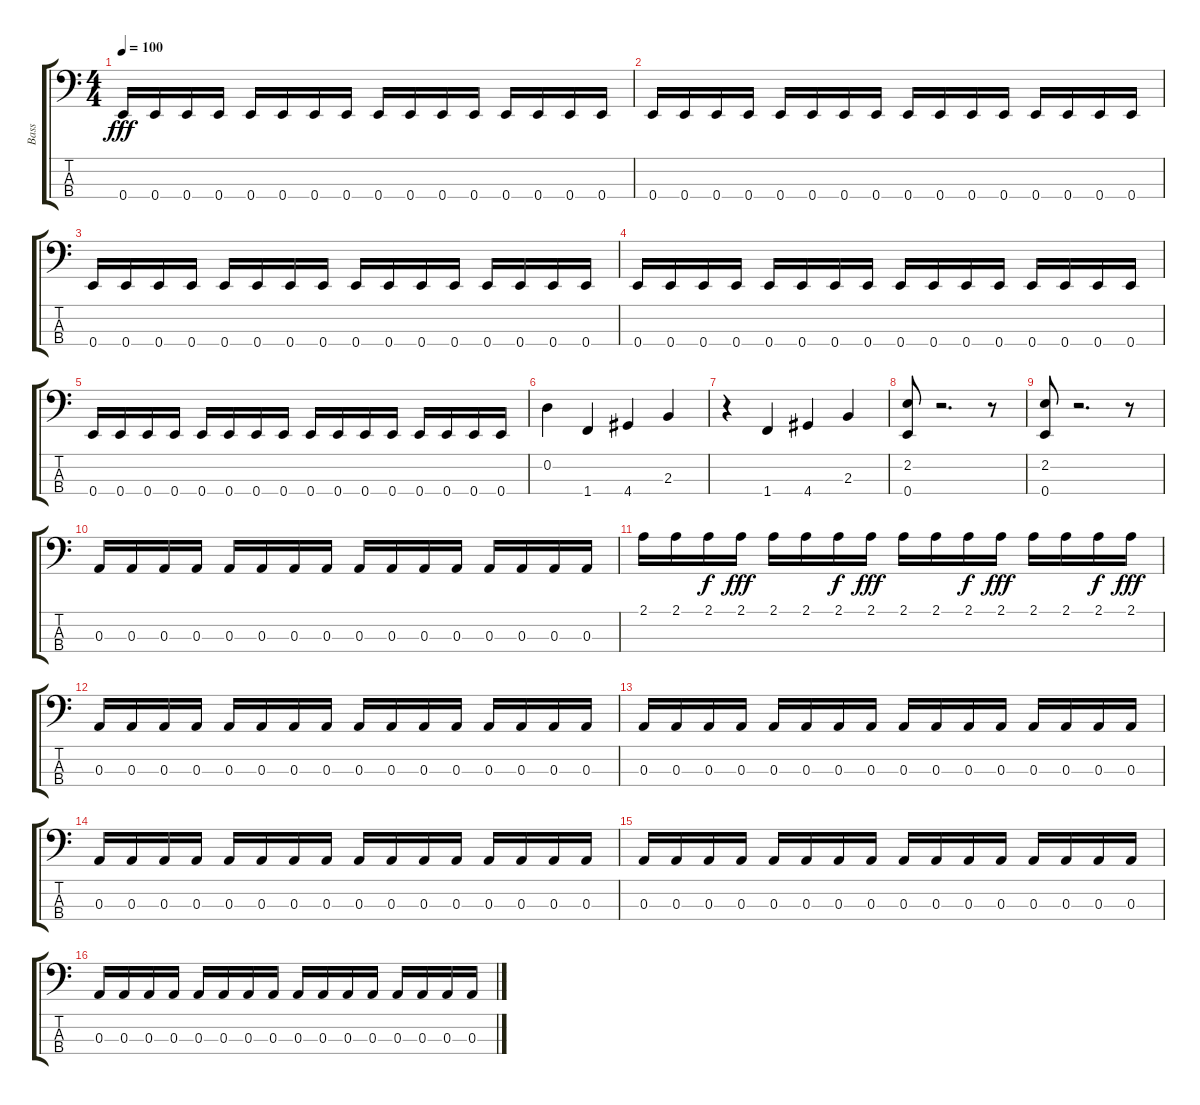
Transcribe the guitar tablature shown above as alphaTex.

\track ("Bass" "Bass") {instrument electricbassfinger}
\staff {score tabs}
\tuning (G2 D2 A1 E1) {hide}
\ts (4 4)
\tempo 100
\clef f4
\ks c
0.4.16{dy fff} 0.4.16 0.4.16 0.4.16 0.4.16 0.4.16 0.4.16 0.4.16 0.4.16 0.4.16 0.4.16 0.4.16 0.4.16 0.4.16 0.4.16 0.4.16 |
0.4.16 0.4.16 0.4.16 0.4.16 0.4.16 0.4.16 0.4.16 0.4.16 0.4.16 0.4.16 0.4.16 0.4.16 0.4.16 0.4.16 0.4.16 0.4.16 |
0.4.16 0.4.16 0.4.16 0.4.16 0.4.16 0.4.16 0.4.16 0.4.16 0.4.16 0.4.16 0.4.16 0.4.16 0.4.16 0.4.16 0.4.16 0.4.16 |
0.4.16 0.4.16 0.4.16 0.4.16 0.4.16 0.4.16 0.4.16 0.4.16 0.4.16 0.4.16 0.4.16 0.4.16 0.4.16 0.4.16 0.4.16 0.4.16 |
0.4.16 0.4.16 0.4.16 0.4.16 0.4.16 0.4.16 0.4.16 0.4.16 0.4.16 0.4.16 0.4.16 0.4.16 0.4.16 0.4.16 0.4.16 0.4.16 |
0.2.4 1.4.4 4.4.4 2.3.4 |
r.4 1.4.4 4.4.4 2.3.4 |
(2.2 0.4).8 r.2{d} r.8 |
(2.2 0.4).8 r.2{d} r.8 |
0.3.16 0.3.16 0.3.16 0.3.16 0.3.16 0.3.16 0.3.16 0.3.16 0.3.16 0.3.16 0.3.16 0.3.16 0.3.16 0.3.16 0.3.16 0.3.16 |
2.1.16 2.1.16 2.1.16{dy f} 2.1.16{dy fff} 2.1.16 2.1.16 2.1.16{dy f} 2.1.16{dy fff} 2.1.16 2.1.16 2.1.16{dy f} 2.1.16{dy fff} 2.1.16 2.1.16 2.1.16{dy f} 2.1.16{dy fff} |
0.3.16 0.3.16 0.3.16 0.3.16 0.3.16 0.3.16 0.3.16 0.3.16 0.3.16 0.3.16 0.3.16 0.3.16 0.3.16 0.3.16 0.3.16 0.3.16 |
0.3.16 0.3.16 0.3.16 0.3.16 0.3.16 0.3.16 0.3.16 0.3.16 0.3.16 0.3.16 0.3.16 0.3.16 0.3.16 0.3.16 0.3.16 0.3.16 |
0.3.16 0.3.16 0.3.16 0.3.16 0.3.16 0.3.16 0.3.16 0.3.16 0.3.16 0.3.16 0.3.16 0.3.16 0.3.16 0.3.16 0.3.16 0.3.16 |
0.3.16 0.3.16 0.3.16 0.3.16 0.3.16 0.3.16 0.3.16 0.3.16 0.3.16 0.3.16 0.3.16 0.3.16 0.3.16 0.3.16 0.3.16 0.3.16 |
0.3.16 0.3.16 0.3.16 0.3.16 0.3.16 0.3.16 0.3.16 0.3.16 0.3.16 0.3.16 0.3.16 0.3.16 0.3.16 0.3.16 0.3.16 0.3.16
